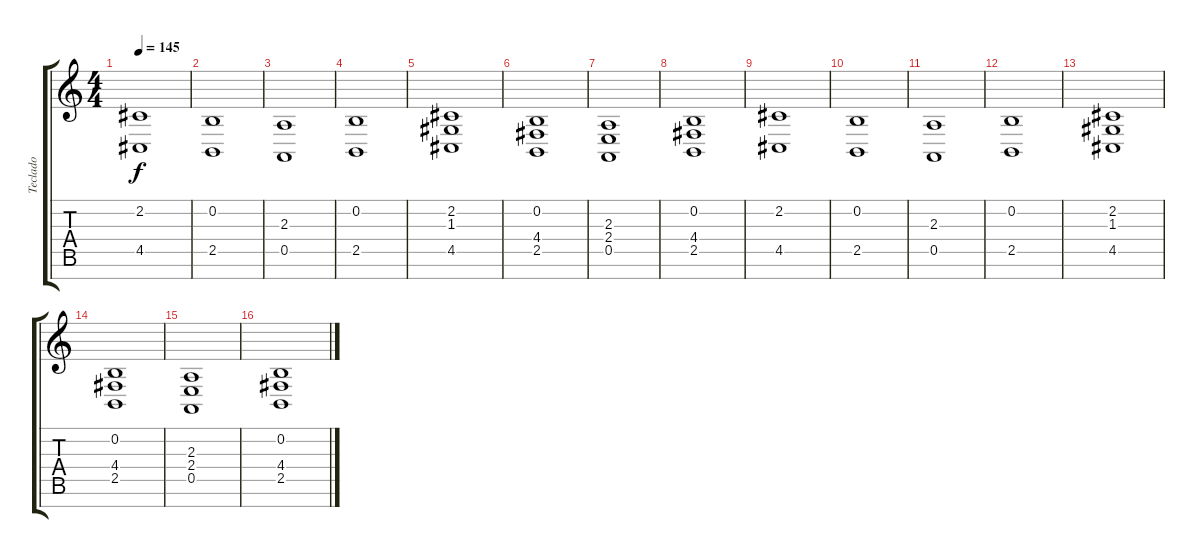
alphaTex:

\track ("Teclado" "Teclado") {instrument stringensemble1}
\staff {score tabs}
\tuning (E4 B3 G3 D3 A2 E2 B1) {hide}
\ts (4 4)
\tempo 145
\clef g2
\ks c
(2.2 4.5).1{dy f instrument stringensemble1} |
(0.2 2.5).1 |
(2.3 0.5).1 |
(0.2 2.5).1 |
(2.2 1.3 4.5).1 |
(0.2 4.4 2.5).1 |
(2.3 2.4 0.5).1 |
(0.2 4.4 2.5).1 |
(2.2 4.5).1{instrument stringensemble1} |
(0.2 2.5).1 |
(2.3 0.5).1 |
(0.2 2.5).1 |
(2.2 1.3 4.5).1 |
(0.2 4.4 2.5).1 |
(2.3 2.4 0.5).1 |
(0.2 4.4 2.5).1
